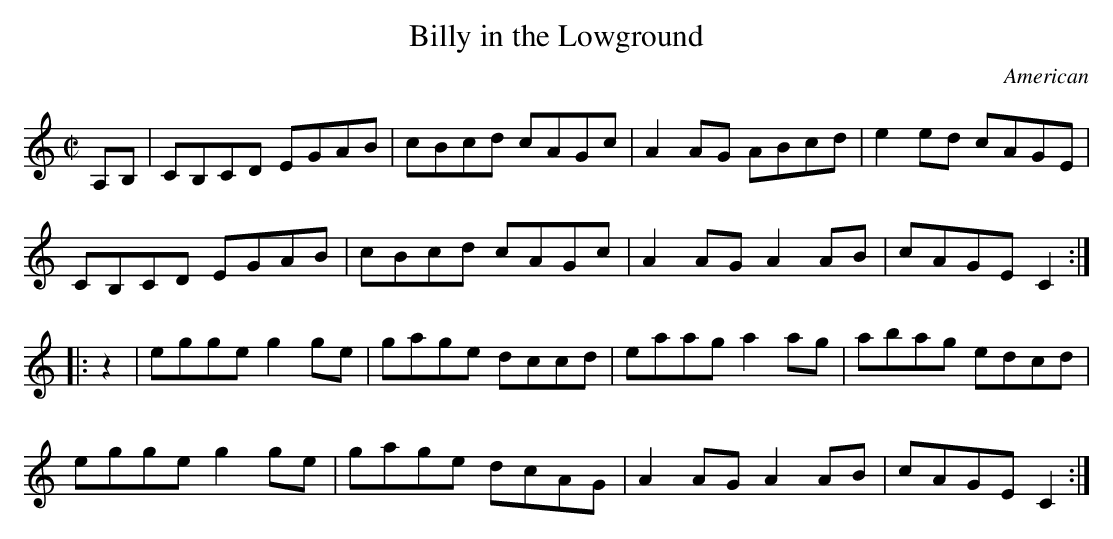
X:1
T:Billy in the Lowground
O:American
M:C|
L:1/8
K:C
A,B, | CB,CD EGAB | cBcd cAGc | A2AG ABcd | e2ed cAGE |
CB,CD EGAB | cBcd cAGc | A2AG A2AB | cAGE C2 :|
|: z2 | egge g2ge | gage dccd | eaag a2ag | abag edcd |
egge g2ge | gage dcAG | A2AG A2AB | cAGE C2 :|
